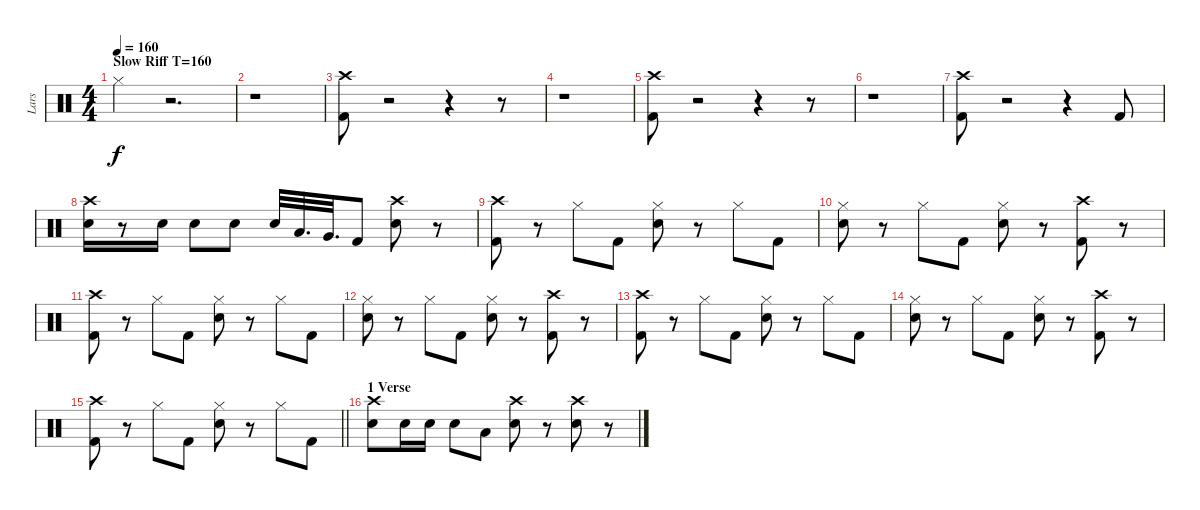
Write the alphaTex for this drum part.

\track ("Lars" "Lars") {instrument percussion}
\staff {score}
\articulation defaults
\ts (4 4)
\section ("" "Slow Riff T=160")
\tempo 160
\clef neutral
\ks c "Hi-Hat (closed)".4{dy f}
r.2{d} |
r.1 |
("Kick (hit) 2" "Crash high (hit)").8 r.2 r.4 r.8 |
r.1 |
("Crash high (hit)" "Kick (hit) 2").8 r.2 r.4 r.8 |
r.1 |
("Crash high (hit)" "Kick (hit) 2").8 r.2 r.4 "Kick (hit) 2".8 |
("Crash high (hit)" "Snare (hit) 2").16 r.8 "Snare (hit) 2".16 "Snare (hit) 2".8 "Snare (hit) 2".8 "Snare (hit) 2".32 "Low Tom (hit)".32{d} "Very Low Tom (hit)".32{d} "Kick (hit) 2".8 ("Crash high (hit)" "Snare (hit) 2").8 r.8 |
("Kick (hit) 2" "Crash high (hit)").8 r.8 "Hi-Hat (closed)".8 "Kick (hit) 2".8 ("Snare (hit) 2" "Hi-Hat (closed)").8 r.8 "Hi-Hat (closed)".8 "Kick (hit) 2".8 |
("Snare (hit) 2" "Hi-Hat (closed)").8 r.8 "Hi-Hat (closed)".8 "Kick (hit) 2".8 ("Snare (hit) 2" "Hi-Hat (closed)").8 r.8 ("Kick (hit) 2" "Crash high (hit)").8 r.8 |
("Kick (hit) 2" "Crash high (hit)").8 r.8 "Hi-Hat (closed)".8 "Kick (hit) 2".8 ("Snare (hit) 2" "Hi-Hat (closed)").8 r.8 "Hi-Hat (closed)".8 "Kick (hit) 2".8 |
("Snare (hit) 2" "Hi-Hat (closed)").8 r.8 "Hi-Hat (closed)".8 "Kick (hit) 2".8 ("Snare (hit) 2" "Hi-Hat (closed)").8 r.8 ("Kick (hit) 2" "Crash high (hit)").8 r.8 |
("Kick (hit) 2" "Crash high (hit)").8 r.8 "Hi-Hat (closed)".8 "Kick (hit) 2".8 ("Snare (hit) 2" "Hi-Hat (closed)").8 r.8 "Hi-Hat (closed)".8 "Kick (hit) 2".8 |
("Snare (hit) 2" "Hi-Hat (closed)").8 r.8 "Hi-Hat (closed)".8 "Kick (hit) 2".8 ("Snare (hit) 2" "Hi-Hat (closed)").8 r.8 ("Kick (hit) 2" "Crash high (hit)").8 r.8 |
\barLineRight lightlight
("Kick (hit) 2" "Crash high (hit)").8 r.8 "Hi-Hat (closed)".8 "Kick (hit) 2".8 ("Snare (hit) 2" "Hi-Hat (closed)").8 r.8 "Hi-Hat (closed)".8 "Kick (hit) 2".8 |
\section ("" "1 Verse")
("Snare (hit) 2" "Crash high (hit)").8 "Snare (hit) 2".16 "Snare (hit) 2".16 "Snare (hit) 2".8 "Low Tom (hit)".8 ("Crash high (hit)" "Snare (hit) 2").8 r.8 ("Crash high (hit)" "Snare (hit) 2").8 r.8
